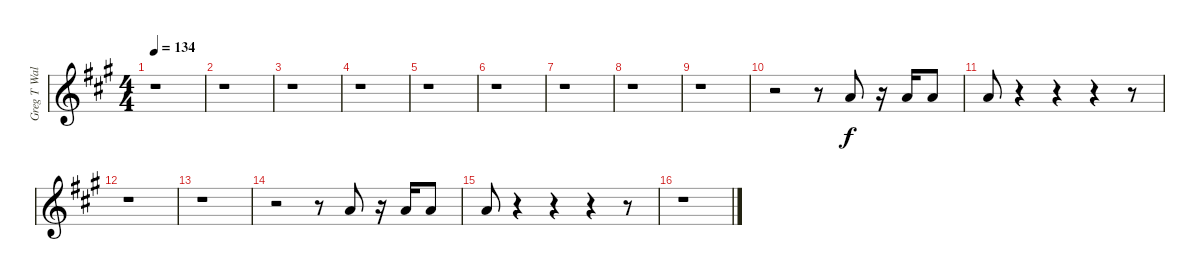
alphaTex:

\track ("Greg T Walker Vocals" "Greg T Wal") {instrument piccolo}
\staff {score}
\tuning (E4 B3 G3 D3 A2 E2) {hide}
\ts (4 4)
\tempo 134
\clef g2
\ks a
r.1{dy f} |
r.1 |
r.1 |
r.1 |
r.1 |
r.1 |
r.1 |
r.1 |
r.1 |
r.2 r.8 5.1.8 r.16 5.1.16 5.1.8 |
5.1.8 r.4 r.4 r.4 r.8 |
r.1 |
r.1 |
r.2 r.8 5.1.8 r.16 5.1.16 5.1.8 |
5.1.8 r.4 r.4 r.4 r.8 |
r.1
